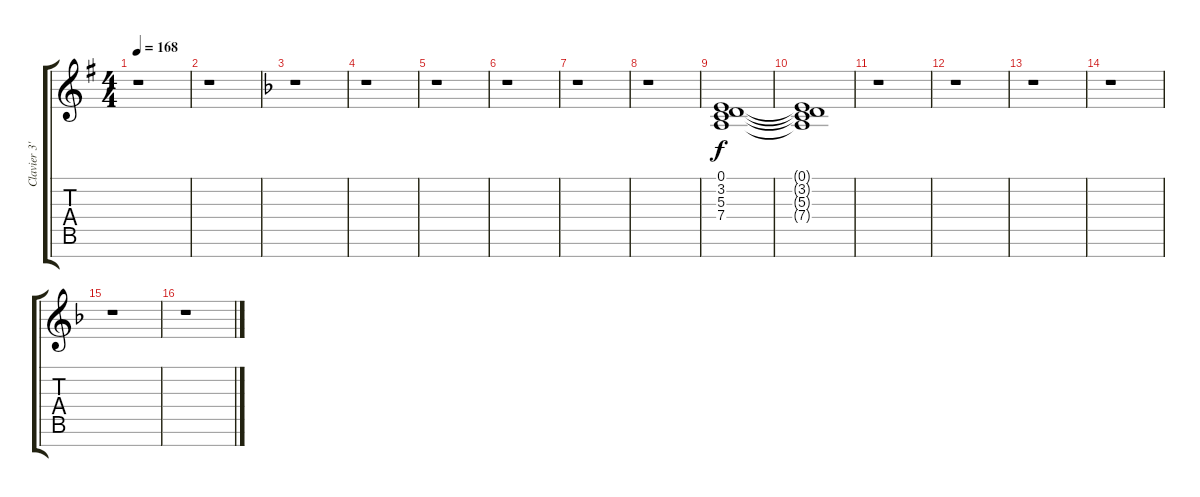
\track ("Clavier 3'" "Clavier 3'") {instrument stringensemble1}
\staff {score tabs}
\tuning (E4 B3 G3 D3 A2 E2 B1) {hide}
\ts (4 4)
\tempo 168
\clef g2
\ks g
r.1{dy f} |
r.1 |
\ks f
r.1 |
r.1 |
r.1 |
r.1 |
r.1 |
r.1 |
(0.1 3.2 5.3 7.4).1 |
(0.1{t} 3.2{t} 5.3{t} 7.4{t}).1 |
r.1 |
r.1 |
r.1 |
r.1 |
r.1 |
r.1
